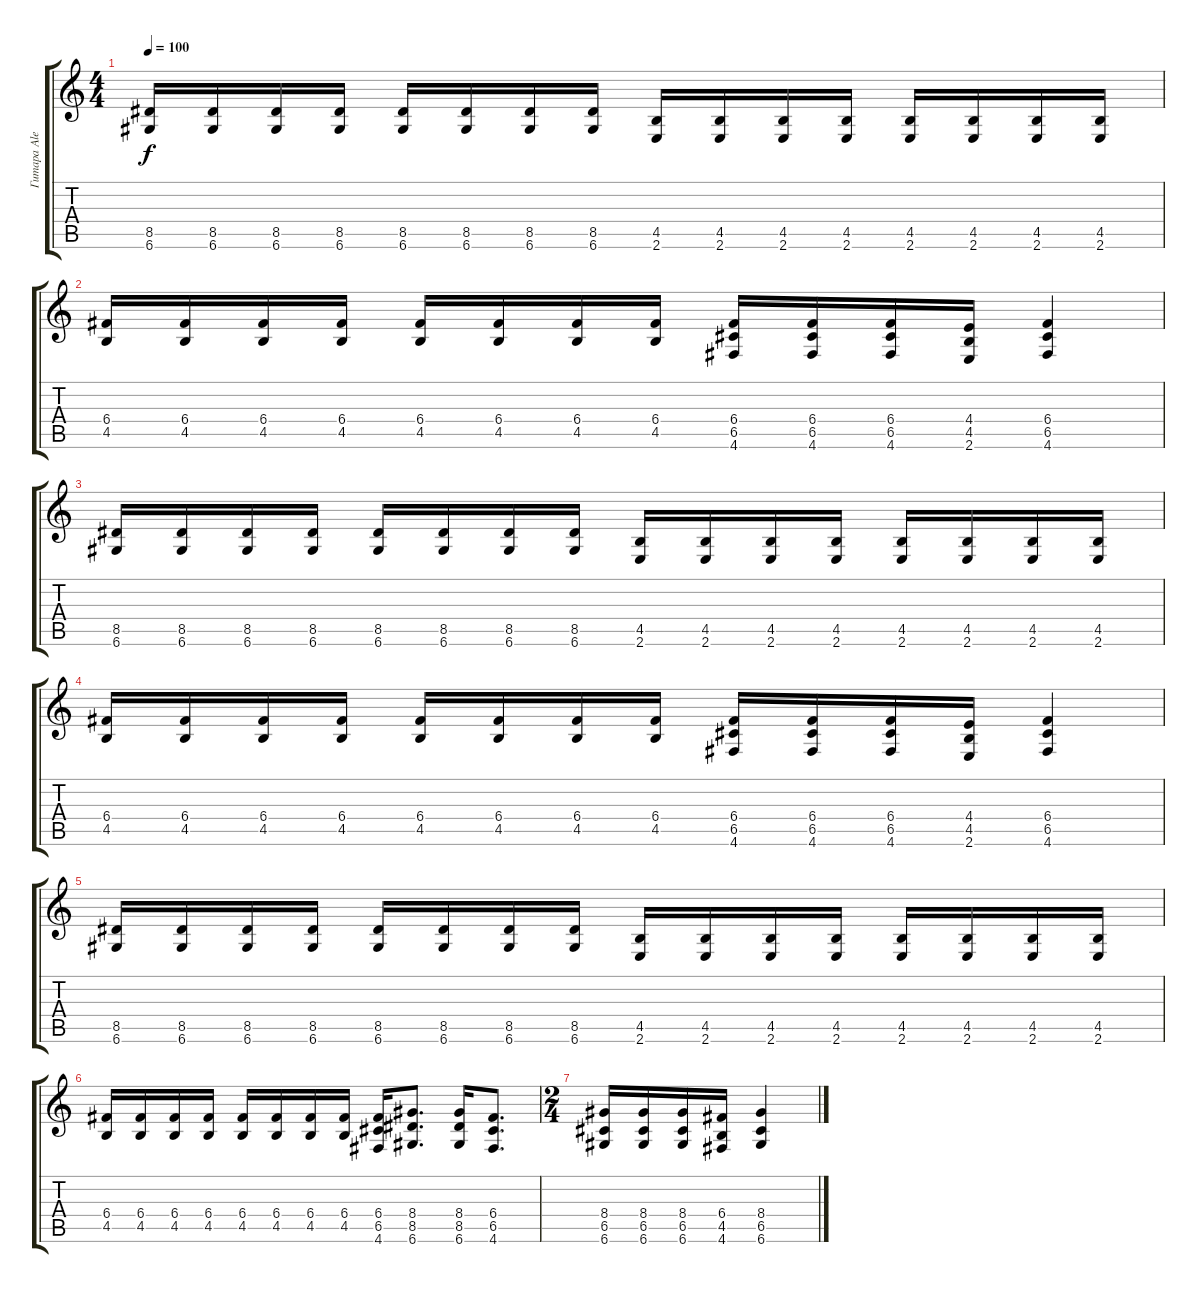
\track ("Гитара Alex" "Гитара Ale") {instrument distortionguitar}
\staff {score tabs}
\tuning (D4 A3 F3 C3 G2 D2) {hide}
\ts (4 4)
\tempo 100
\clef g2
\ks c
(8.5 6.6).16{dy f} (8.5 6.6).16 (8.5 6.6).16 (8.5 6.6).16 (8.5 6.6).16 (8.5 6.6).16 (8.5 6.6).16 (8.5 6.6).16 (4.5 2.6).16 (4.5 2.6).16 (4.5 2.6).16 (4.5 2.6).16 (4.5 2.6).16 (4.5 2.6).16 (4.5 2.6).16 (4.5 2.6).16 |
(6.4 4.5).16 (6.4 4.5).16 (6.4 4.5).16 (6.4 4.5).16 (6.4 4.5).16 (6.4 4.5).16 (6.4 4.5).16 (6.4 4.5).16 (6.4 6.5 4.6).16 (6.4 6.5 4.6).16 (6.4 6.5 4.6).16 (4.4 4.5 2.6).16 (6.4 6.5 4.6).4 |
(8.5 6.6).16 (8.5 6.6).16 (8.5 6.6).16 (8.5 6.6).16 (8.5 6.6).16 (8.5 6.6).16 (8.5 6.6).16 (8.5 6.6).16 (4.5 2.6).16 (4.5 2.6).16 (4.5 2.6).16 (4.5 2.6).16 (4.5 2.6).16 (4.5 2.6).16 (4.5 2.6).16 (4.5 2.6).16 |
(6.4 4.5).16 (6.4 4.5).16 (6.4 4.5).16 (6.4 4.5).16 (6.4 4.5).16 (6.4 4.5).16 (6.4 4.5).16 (6.4 4.5).16 (6.4 6.5 4.6).16 (6.4 6.5 4.6).16 (6.4 6.5 4.6).16 (4.4 4.5 2.6).16 (6.4 6.5 4.6).4 |
(8.5 6.6).16 (8.5 6.6).16 (8.5 6.6).16 (8.5 6.6).16 (8.5 6.6).16 (8.5 6.6).16 (8.5 6.6).16 (8.5 6.6).16 (4.5 2.6).16 (4.5 2.6).16 (4.5 2.6).16 (4.5 2.6).16 (4.5 2.6).16 (4.5 2.6).16 (4.5 2.6).16 (4.5 2.6).16 |
(6.4 4.5).16 (6.4 4.5).16 (6.4 4.5).16 (6.4 4.5).16 (6.4 4.5).16 (6.4 4.5).16 (6.4 4.5).16 (6.4 4.5).16 (6.4 6.5 4.6).16 (8.4 8.5 6.6).8{d} (8.4 8.5 6.6).16 (6.4 6.5 4.6).8{d} |
\ts (2 4)
(8.4 6.5 6.6).16 (8.4 6.5 6.6).16 (8.4 6.5 6.6).16 (6.4 4.5 4.6).16 (8.4 6.5 6.6).4
